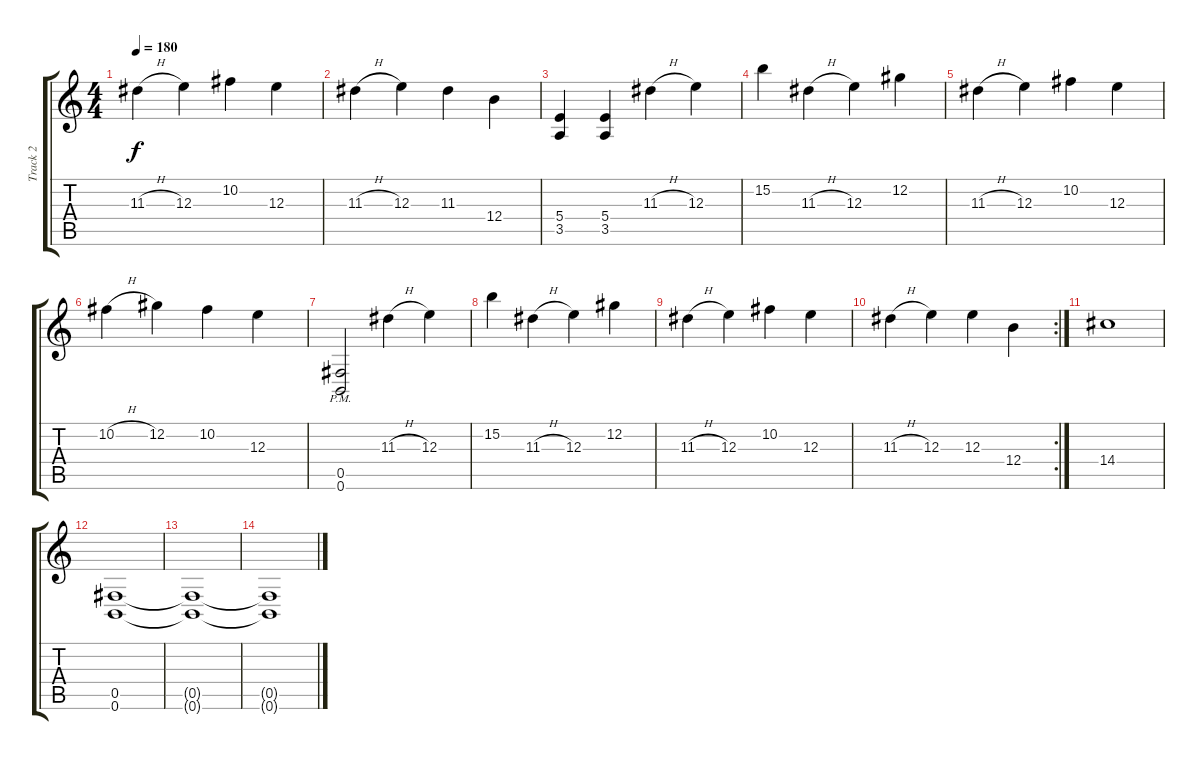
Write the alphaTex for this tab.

\track ("Track 2" "Track 2") {instrument overdrivenguitar}
\staff {score tabs}
\tuning (Db4 Ab3 E3 B2 Gb2 B1) {hide}
\ts (4 4)
\tempo 180
\clef g2
\ks c
11.3{h}.4{dy f} 12.3.4 10.2.4 12.3.4 |
11.3{h}.4 12.3.4 11.3.4 12.4.4 |
(5.4 3.5).4 (5.4 3.5).4 11.3{h}.4 12.3.4 |
15.2.4 11.3{h}.4 12.3.4 12.2.4 |
11.3{h}.4 12.3.4 10.2.4 12.3.4 |
10.2{h}.4 12.2.4 10.2.4 12.3.4 |
(0.5{pm} 0.6{pm}).2 11.3{h}.4 12.3.4 |
15.2.4 11.3{h}.4 12.3.4 12.2.4 |
11.3{h}.4 12.3.4 10.2.4 12.3.4 |
\rc 2
11.3{h}.4 12.3.4 12.3.4 12.4.4 |
14.4.1 |
(0.5 0.6).1 |
(0.5{t} 0.6{t}).1 |
(0.5{t} 0.6{t}).1
